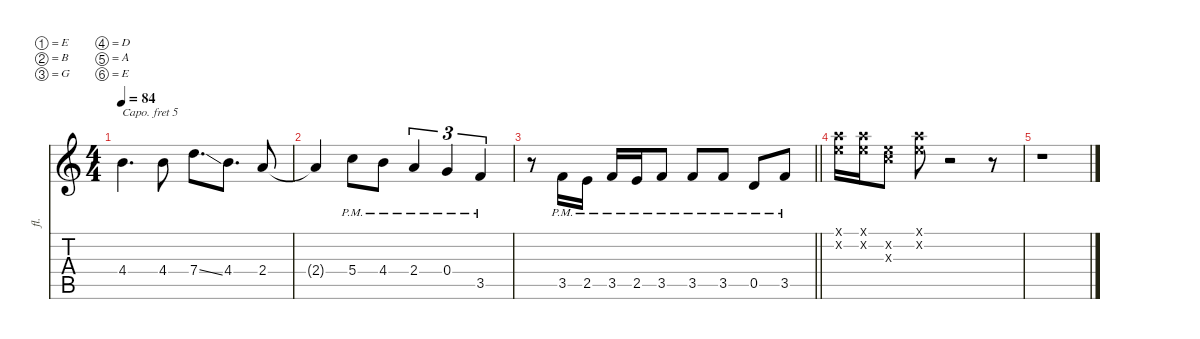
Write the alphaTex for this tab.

\defaultSystemsLayout 4
\hideDynamics
\bracketExtendMode nobrackets
\otherSystemsTrackNameOrientation horizontal
\track ("Voice octave up (capo 5)" "fl.") {instrument panflute}
\staff {score tabs}
\capo 5
\tuning (E5 B4 G4 D4 A3 E3)
\ts (4 4)
\tempo 84
\clef g2
\ks c
4.4.4{d dy f beam Down} 4.4.8{beam Down} 7.4{ss}.8{d beam Down} 4.4.8{d beam Down} 2.4.8{beam Up} |
2.4{t}.4{beam Up} 5.4{pm}.8{beam Down} 4.4{pm}.8{beam Down} 2.4{pm}.4{tu (3 2) beam Up} 0.4{pm}.4{tu (3 2) beam Up} 3.5{pm}.4{tu (3 2) beam Up} |
\barLineRight lightlight
r.8{beam Down} 3.5{pm}.16{beam Up} 2.5{pm}.16{beam Up} 3.5{pm}.16{beam Up} 2.5{pm}.16{beam Up} 3.5{pm}.8{beam Up} 3.5{pm}.8{beam Up} 3.5{pm}.8{beam Up} 0.5{pm}.8{beam Up} 3.5{pm}.8{beam Up} |
(0.1{x} 0.2{x}).16{beam Down} (0.1{x} 0.2{x}).16{beam Down} (0.2{x} 0.3{x}).8{beam Down} (0.1{x} 0.2{x}).8{beam Down} r.2{beam Down} r.8{beam Down} |
r.1{beam Down}
